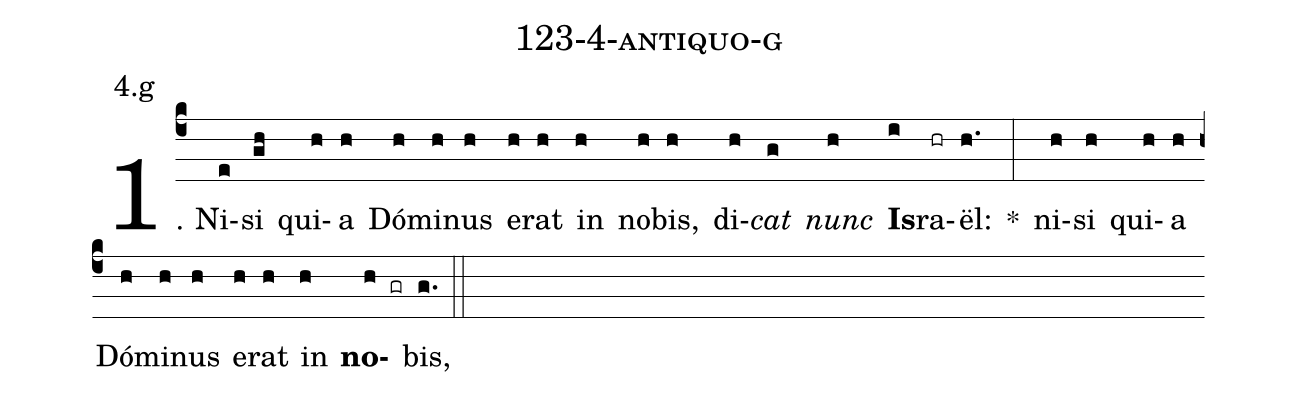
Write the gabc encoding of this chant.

name: 123-4-antiquo-g;
annotation: 4.g;
%%
(c4)1. Ni(e)si(gh) qui(h)a(h) Dó(h)mi(h)nus(h) e(h)rat(h) in(h) no(h)bis,(h) di(h)<i>cat</i>(g) <i>nunc</i>(h) <b>Is</b>(i)ra(hr)ël:(h.) *(:) ni(h)si(h) qui(h)a(h) Dó(h)mi(h)nus(h) e(h)rat(h) in(h) <b>no</b>(h gr)bis,(g.) (::)
